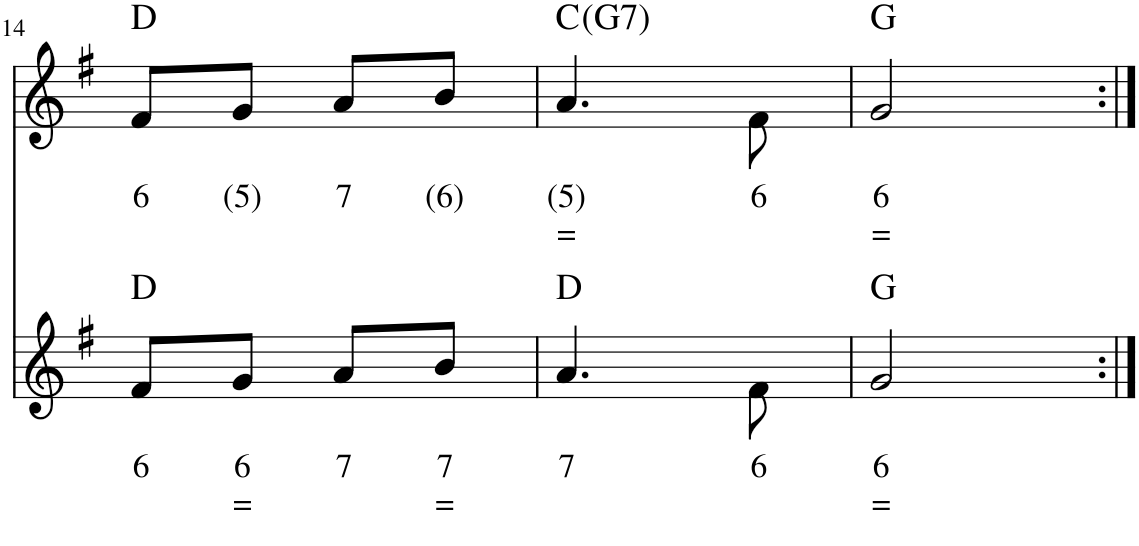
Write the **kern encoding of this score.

**kern	**text	**text	**kern	**text	**text	**harte
*part2	*part2	*part2	*part1	*part1	*part1	*part1
*staff2	*staff2	*staff2	*staff1	*staff1	*staff1	*
*I"Stem	*	*	*I"Stem	*	*	*
!!LO:PB:g=z
*clefG2	*	*	*clefG2	*	*	*
*k[f#]	*	*	*k[f#]	*	*	*
*M2/4	*	*	*M2/4	*	*	*
=14	=14	=14	=14	=14	=14	=14
!	!LO:LY:b	!	!	!LO:LY:b	!	!
8f#/L	6	.	8f#/L	6	.	D:maj
!	!LO:LY:b	!LO:LY:b	!	!LO:LY:b	!	!
8g/J	6	=	8g/J	(5)	.	.
!	!LO:LY:b	!	!	!LO:LY:b	!	!
8a/L	7	.	8a/L	7	.	.
!	!LO:LY:b	!LO:LY:b	!	!LO:LY:b	!	!
8b/J	7	=	8b/J	(6)	.	.
=15	=15	=15	=15	=15	=15	=15
!	!LO:LY:b	!	!	!LO:LY:b	!LO:LY:b	!
*^	*	*	*^	*	*	*
4.a/	4.ryy	7	.	4.a/	4.ryy	(5)	=	C:maj
!	!	!LO:LY:b	!	!	!	!LO:LY:b	!	!
8ryy	8f#\	6	.	8ryy	8f#\	6	.	.
=16	=16	=16	=16	=16	=16	=16	=16	=16
!	!	!LO:LY:b	!LO:LY:b	!	!	!LO:LY:b	!LO:LY:b	!
*v	*v	*	*	*	*	*	*	*
*	*	*	*v	*v	*	*	*
2g/	6	=	2g/	6	=	G:maj
=:|!	=:|!	=:|!	=:|!	=:|!	=:|!	=:|!
*-	*-	*-	*-	*-	*-	*-
